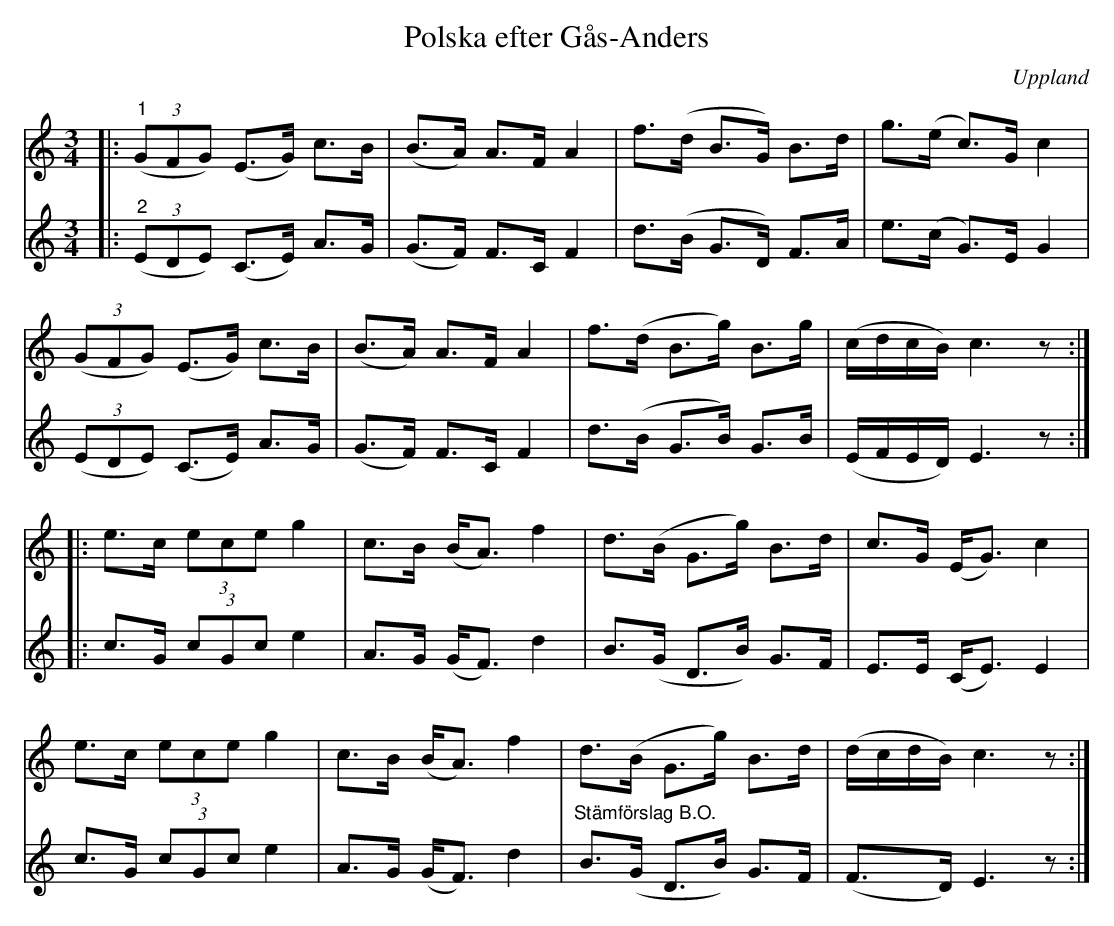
X:1
T:Polska efter Gås-Anders
O:Uppland
L:1/8
M:3/4
K:C
V:1
|:"^1" (3(GFG) (E>G) c>B | (B>A) A>F A2 | f>(d B>G) B>d | g>(e c>)G c2 |
(3(GFG) (E>G) c>B | (B>A) A>F A2 | f>(d B>g) B>g | (c/d/c/B/) c3 z ::
e>c (3ece g2 | c>B (B<A) f2 | d>(B G>g) B>d | c>G (E<G) c2 |
e>c (3ece g2 | c>B (B<A) f2 | d>(B G>g) B>d | (d/c/d/B/) c3 z :|
V:2
|:"^2" (3(EDE) (C>E) A>G | (G>F) F>C F2 | d>(B G>D) F>A | e>(c G>)E G2 |
(3(EDE) (C>E) A>G | (G>F) F>C F2 | d>(B G>B) G>B | (E/F/E/D/) E3 z ::
c>G (3cGc e2 | A>G (G<F) d2 | B>(G D>B) G>F | E>E (C<E) E2 |
c>G (3cGc e2 | A>G (G<F) d2 | "^Stämförslag B.O." B>(G D>B) G>F | (F>D) E3 z :|
